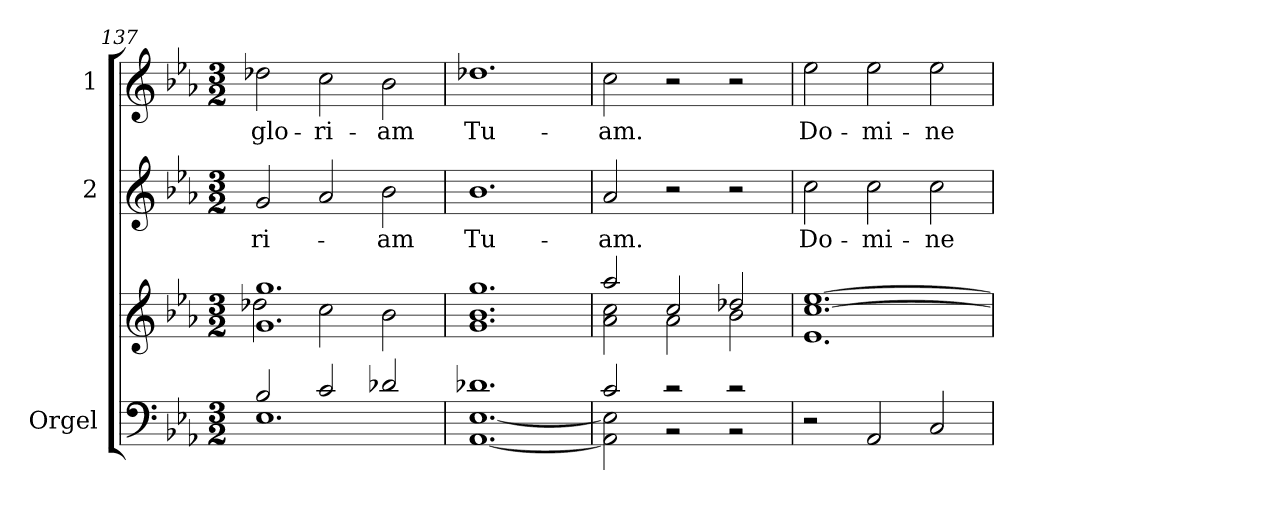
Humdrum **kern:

**kern	**kern	**kern	**text	**kern	**text
*part3	*part3	*part2	*part2	*part1	*part1
*staff4	*staff3	*staff2	*staff2	*staff1	*staff1
*I"Orgel	*	*I"2	*	*I"1	*
*I'Org.	*	*	*	*	*
*clefF4	*clefG2	*clefG2	*	*clefG2	*
*k[b-e-a-]	*k[b-e-a-]	*k[b-e-a-]	*	*k[b-e-a-]	*
*E-:	*E-:	*E-:	*	*E-:	*
*M3/2	*M3/2	*M3/2	*	*M3/2	*
=137	=137	=137	=137	=137	=137
*^	*^	*	*	*	*
!	!	!	!	!	!LO:LY:b	!	!LO:LY:b
2B-/	1.E-	1.g 1.gg	2dd-\	2g/	-ri-	2dd-X\	glo-
!	!	!	!	!	!	!	!LO:LY:b
2c/	.	.	2cc\	2a-/	.	2cc\	-ri-
!	!	!	!	!	!LO:LY:b	!	!LO:LY:b
2d-X/	.	.	2b-\	2b-\	-am	2b-\	-am
!!LO:LB:g=z
=138	=138	=138	=138	=138	=138	=138	=138
!	!	!	!	!	!LO:LY:b	!	!LO:LY:b
*	*	*v	*v	*	*	*	*
1.d-X	[<1.AA- [<1.E-	1.g 1.b- 1.gg	1.b-	Tu-	1.dd-X	Tu-
=139	=139	=139	=139	=139	=139	=139
*	*	*^	*	*	*	*
!	!	!	!	!	!LO:LY:b	!	!LO:LY:b
2c/	2AA-\] 2E-\]	2aa-/	2a-\ 2cc\	2a-/	-am.	2cc\	-am.
2r	2r	2cc/	2a-\	2r	.	2r	.
2r	2r	2dd-X/	2b-\	2r	.	2r	.
=140	=140	=140	=140	=140	=140	=140	=140
!	!	!	!	!	!LO:LY:b	!	!LO:LY:b
*v	*v	*	*	*	*	*	*
2r	[>1.cc [>1.ee-	1.e-	2cc\	Do-	2ee-\	Do-
!	!	!	!	!LO:LY:b	!	!LO:LY:b
2AA-/	.	.	2cc\	-mi-	2ee-\	-mi-
!	!	!	!	!LO:LY:b	!	!LO:LY:b
2C/	.	.	2cc\	-ne	2ee-\	-ne
*	*v	*v	*	*	*	*
=	=	=	=	=	=
*-	*-	*-	*-	*-	*-
